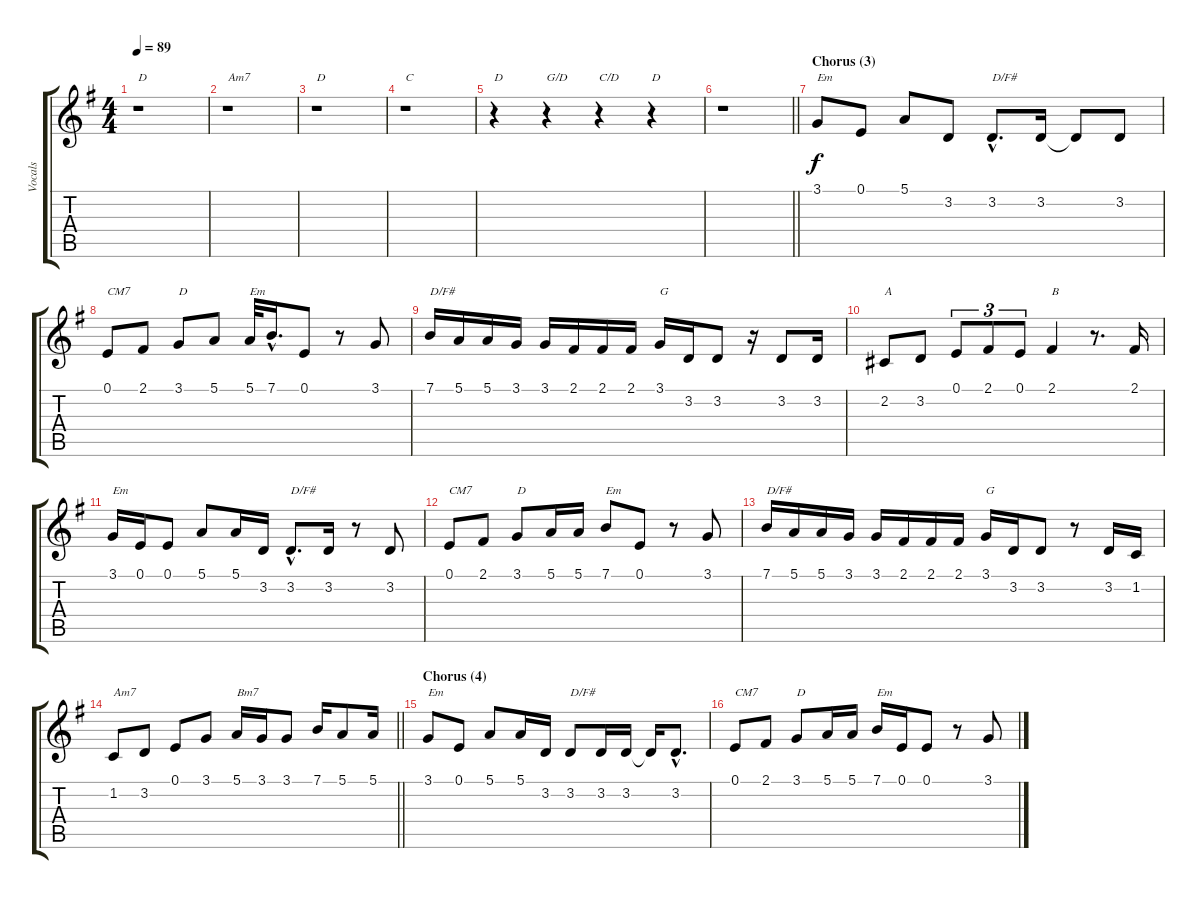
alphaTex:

\track ("Vocals" "Vocals") {instrument sopranosax}
\staff {score tabs}
\tuning (E4 B3 G3 D3 A2 E2) {hide}
\ts (4 4)
\tempo 89
\clef g2
\ks g
r.1{txt "D" dy f} |
r.1{txt "Am7"} |
r.1{txt "D"} |
r.1{txt "C"} |
r.4{txt "D"} r.4{txt "G/D"} r.4{txt "C/D"} r.4{txt "D"} |
\barLineRight lightlight
r.1 |
\section ("" "Chorus (3)")
3.1.8{txt "Em"} 0.1.8 5.1.8 3.2.8 3.2{hac}.8{d txt "D/F#"} 3.2.16 3.2{t}.8 3.2.8 |
0.1.8{txt "CM7"} 2.1.8 3.1.8{txt "D"} 5.1.8 5.1.32{txt "Em"} 7.1{hac}.16{d} 0.1.8 r.8 3.1.8 |
7.1.16{txt "D/F#"} 5.1.16 5.1.16 3.1.16 3.1.16 2.1.16 2.1.16 2.1.16 3.1.16{txt "G"} 3.2.16 3.2.8 r.16 3.2.8 3.2.16 |
2.2.8{txt "A"} 3.2.8 0.1.8{tu (3 2)} 2.1.8{tu (3 2)} 0.1.8{tu (3 2)} 2.1.4{txt "B"} r.8{d} 2.1.16 |
3.1.16{txt "Em"} 0.1.16 0.1.8 5.1.8 5.1.16 3.2.16 3.2{hac}.8{d txt "D/F#"} 3.2.16 r.8 3.2.8 |
0.1.8{txt "CM7"} 2.1.8 3.1.8{txt "D"} 5.1.16 5.1.16 7.1.8{txt "Em"} 0.1.8 r.8 3.1.8 |
7.1.16{txt "D/F#"} 5.1.16 5.1.16 3.1.16 3.1.16 2.1.16 2.1.16 2.1.16 3.1.16{txt "G"} 3.2.16 3.2.8 r.8 3.2.16 1.2.16 |
\barLineRight lightlight
1.2.8{txt "Am7"} 3.2.8 0.1.8 3.1.8 5.1.16{txt "Bm7"} 3.1.16 3.1.8 7.1.16 5.1.8 5.1.16 |
\section ("" "Chorus (4)")
3.1.8{txt "Em"} 0.1.8 5.1.8 5.1.16 3.2.16 3.2.8{txt "D/F#"} 3.2.16 3.2.16 3.2{t}.16 3.2{hac}.8{d} |
0.1.8{txt "CM7"} 2.1.8 3.1.8{txt "D"} 5.1.16 5.1.16 7.1.16{txt "Em"} 0.1.16 0.1.8 r.8 3.1.8
